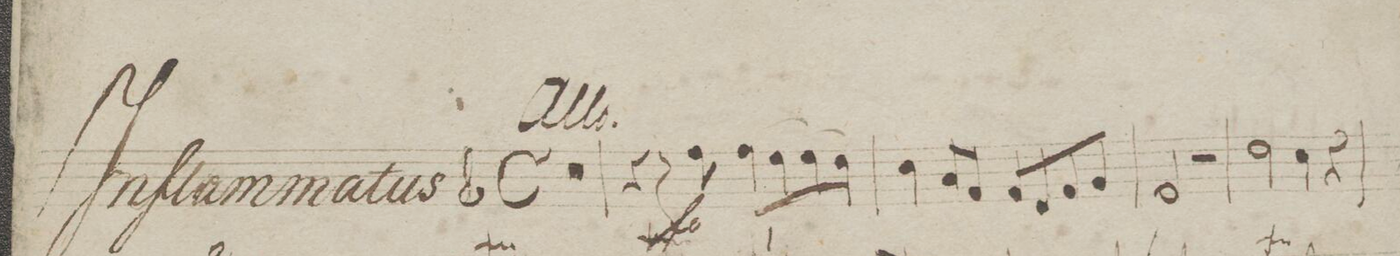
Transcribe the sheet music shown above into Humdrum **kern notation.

**kern	**dynam
*I"Clarinetto 2do. in B.	*
*clefG2	*
*k[b-e-]	*
*met(c)	*
*M4/4	*
0r	.
=2	=2
=3	=3
4r	.
8r	.
*8\right	*
8ee-\	f
(8ee-\L	.
8dd\)	.
(8dd\L	.
8cc\J)J	.
=4	=4
*4\right	*
4b-\	.
8g/L	.
8e-/J	.
8e-/L	.
8c/	.
8e-/L	.
8f/JJ	.
=5	=5
*2\right	*
2d/	.
2r	.
=6	=6
2cc\	.
4b-\	.
4r	.
=7	=7
*-	*-
